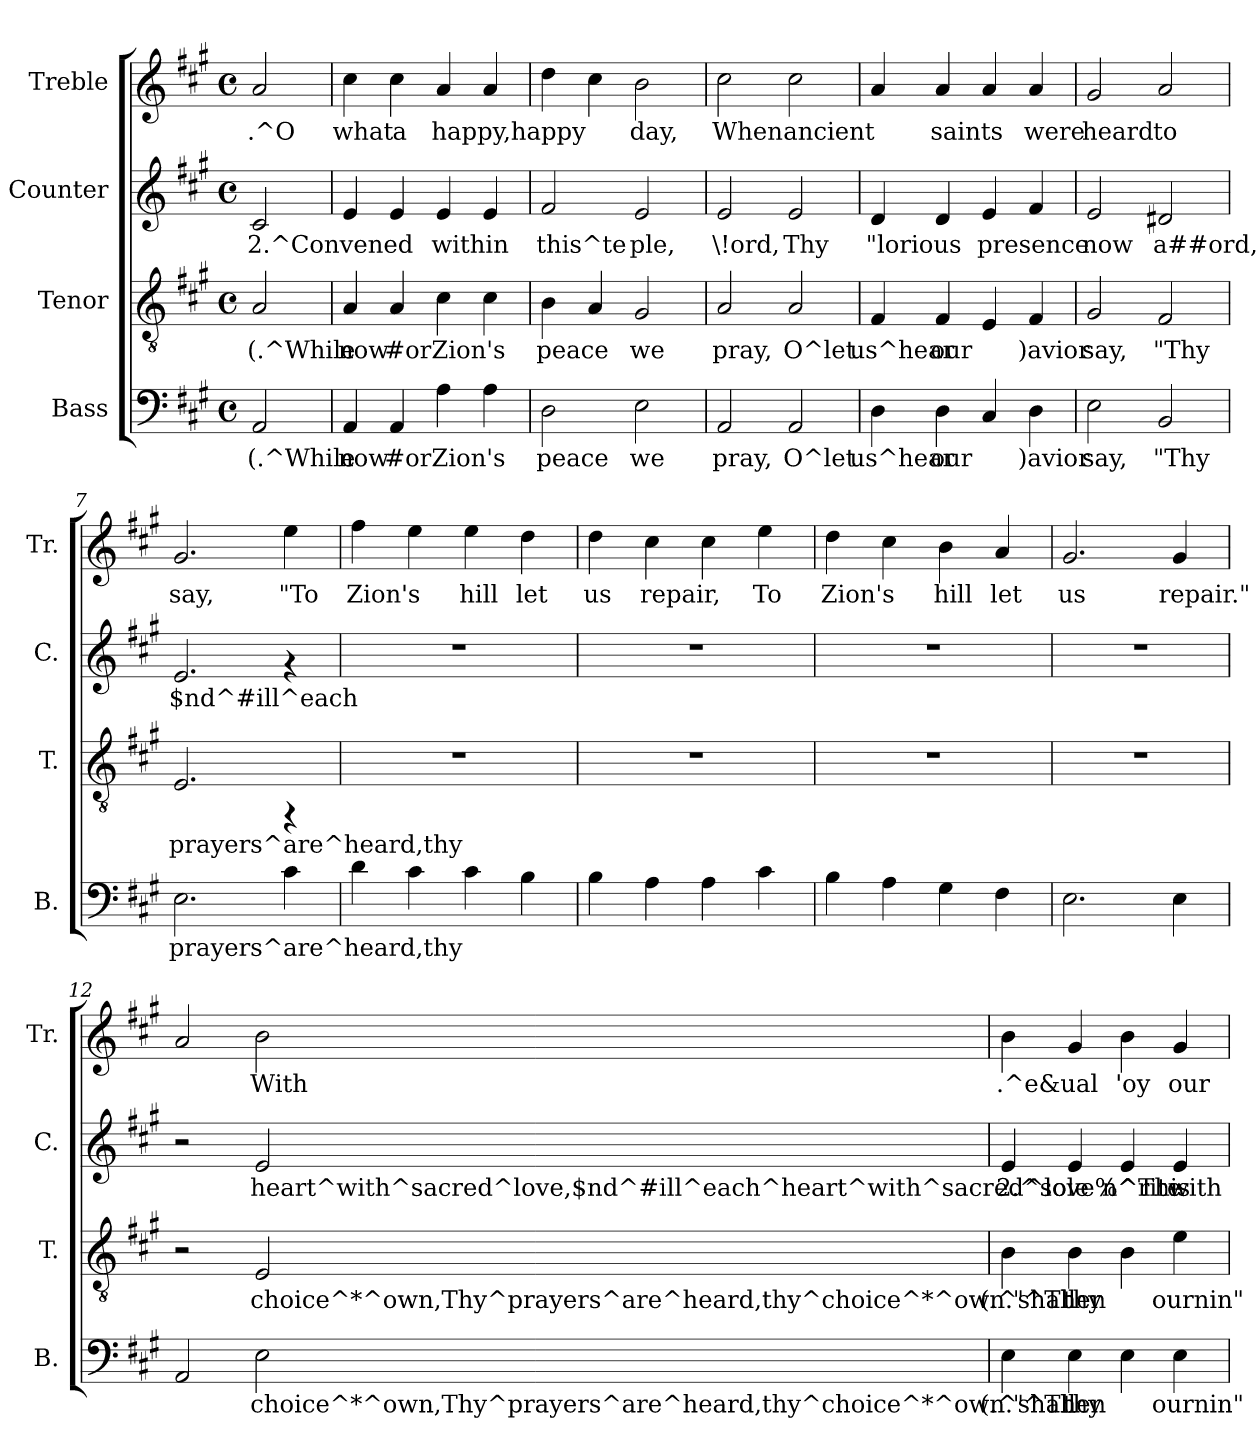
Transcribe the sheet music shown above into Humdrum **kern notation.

**kern	**text	**kern	**text	**kern	**text	**kern	**text
*part4	*part4	*part3	*part3	*part2	*part2	*part1	*part1
*staff4	*staff4	*staff3	*staff3	*staff2	*staff2	*staff1	*staff1
*I"Bass	*	*I"Tenor	*	*I"Counter	*	*I"Treble	*
*I'B.	*	*I'T.	*	*I'C.	*	*I'Tr.	*
!!LO:PB:g=z
*stria5	*	*stria5	*	*stria5	*	*stria5	*
*clefF4	*	*clefGv2	*	*clefG2	*	*clefG2	*
*k[f#c#g#]	*	*k[f#c#g#]	*	*k[f#c#g#]	*	*k[f#c#g#]	*
*A:	*	*A:	*	*A:	*	*A:	*
*M4/4	*	*M4/4	*	*M4/4	*	*M4/4	*
*met(c)	*	*met(c)	*	*met(c)	*	*met(c)	*
=1	=1	=1	=1	=1	=1	=1	=1
!	!LO:LY:b:rj	!	!LO:LY:b:rj	!	!LO:LY:b:rj	!	!LO:LY:b:rj
2AA/	(.^While	2A/	(.^While	2c#/	2.^Convened	2a</	.^O
=2	=2	=2	=2	=2	=2	=2	=2
!	!LO:LY:b:rj	!	!LO:LY:b:rj	!	!LO:LY:b:rj	!	!LO:LY:b:rj
4AA/	now	4A/	now	4e/	.	4cc#\	what
!	!LO:LY:b:rj	!	!LO:LY:b:rj	!	!LO:LY:b:rj	!	!LO:LY:b:rj
4AA/	#or	4A/	#or	4e/	.	4cc#\	a
!	!LO:LY:b:rj	!	!LO:LY:b:rj	!	!LO:LY:b:rj	!	!LO:LY:b:rj
4A\	Zion's	4c#\	Zion's	4e/	within	4a/	happy,happy
!	!LO:LY:b:rj	!	!LO:LY:b:rj	!	!LO:LY:b:rj	!	!LO:LY:b:rj
4A\	.	4c#\	.	4e/	.	4a/	.
=3	=3	=3	=3	=3	=3	=3	=3
!	!LO:LY:b:rj	!	!LO:LY:b:rj	!	!LO:LY:b:rj	!	!LO:LY:b:rj
2D\	peace	4B\	peace	2f#/	this^te	4dd\	.
!	!	!	!LO:LY:b:rj	!	!	!	!LO:LY:b:rj
.	.	4A/	.	.	.	4cc#\	.
!	!LO:LY:b:rj	!	!LO:LY:b:rj	!	!LO:LY:b:rj	!	!LO:LY:b:rj
2E\	we	2G#/	we	2e/	ple,	2b\	day,
=4	=4	=4	=4	=4	=4	=4	=4
!	!LO:LY:b:rj	!	!LO:LY:b:rj	!	!LO:LY:b:rj	!	!LO:LY:b:rj
2AA/	pray,	2A/	pray,	2e/	\!ord,	2cc#\	When
!	!LO:LY:b:rj	!	!LO:LY:b:rj	!	!LO:LY:b:rj	!	!LO:LY:b:rj
2AA/	O^let	2A/	O^let	2e/	Thy	2cc#\	ancient
=5	=5	=5	=5	=5	=5	=5	=5
!	!LO:LY:b:rj	!	!LO:LY:b:rj	!	!LO:LY:b:rj	!	!LO:LY:b:rj
4D\	us^hear	4F#/	us^hear	4d/	"lorious	4a>/	.
!	!LO:LY:b:rj	!	!LO:LY:b:rj	!	!LO:LY:b:rj	!	!LO:LY:b:rj
4D\	our	4F#/	our	4d/	.	4a/	saints
!	!LO:LY:b:rj	!	!LO:LY:b:rj	!	!LO:LY:b:rj	!	!LO:LY:b:rj
4C#/	.	4E/	.	4e/	presence	4a/	.
!	!LO:LY:b:rj	!	!LO:LY:b:rj	!	!LO:LY:b:rj	!	!LO:LY:b:rj
4D\	)avior	4F#/	)avior	4f#/	.	4a/	were
=6	=6	=6	=6	=6	=6	=6	=6
!	!LO:LY:b:rj	!	!LO:LY:b:rj	!	!LO:LY:b:rj	!	!LO:LY:b:rj
2E\	say,	2G#/	say,	2e/	now	2g#/	heard
!	!LO:LY:b:rj	!	!LO:LY:b:rj	!	!LO:LY:b:rj	!	!LO:LY:b:rj
2BB/	"Thy	2F#/	"Thy	2d#X/	a##ord,	2a/	to
=7	=7	=7	=7	=7	=7	=7	=7
!	!LO:LY:b:rj	!	!LO:LY:b:rj	!	!LO:LY:b:rj	!	!LO:LY:b:rj
2.E\	prayers^are^heard,thy	2.E/	prayers^are^heard,thy	2.e/	$nd^#ill^each	2.g#/	say,
!	!LO:LY:b:rj	!	!	!	!	!	!LO:LY:b:rj
4c#\	.	4rFF	.	4rf	.	4ee\	"To
=8	=8	=8	=8	=8	=8	=8	=8
!	!LO:LY:b:rj	!	!	!	!	!	!LO:LY:b:rj
4d\	.	1r	.	1r	.	4ff#\	Zion's
!	!LO:LY:b:rj	!	!	!	!	!	!LO:LY:b:rj
4c#\	.	.	.	.	.	4ee\	.
!	!LO:LY:b:rj	!	!	!	!	!	!LO:LY:b:rj
4c#\	.	.	.	.	.	4ee\	hill
!	!LO:LY:b:rj	!	!	!	!	!	!LO:LY:b:rj
4B\	.	.	.	.	.	4dd\	let
=9	=9	=9	=9	=9	=9	=9	=9
!	!LO:LY:b:rj	!	!	!	!	!	!LO:LY:b:rj
4B\	.	1r	.	1r	.	4dd\	us
!	!LO:LY:b:rj	!	!	!	!	!	!LO:LY:b:rj
4A\	.	.	.	.	.	4cc#\	repair,
!	!LO:LY:b:rj	!	!	!	!	!	!LO:LY:b:rj
4A\	.	.	.	.	.	4cc#\	.
!	!LO:LY:b:rj	!	!	!	!	!	!LO:LY:b:rj
4c#\	.	.	.	.	.	4ee\	To
=10	=10	=10	=10	=10	=10	=10	=10
!	!LO:LY:b:rj	!	!	!	!	!	!LO:LY:b:rj
4B\	.	1r	.	1r	.	4dd>\	Zion's
!	!LO:LY:b:rj	!	!	!	!	!	!LO:LY:b:rj
4A\	.	.	.	.	.	4cc#\	.
!	!LO:LY:b:rj	!	!	!	!	!	!LO:LY:b:rj
4G#\	.	.	.	.	.	4b\	hill
!	!LO:LY:b:rj	!	!	!	!	!	!LO:LY:b:rj
4F#\	.	.	.	.	.	4a/	let
=11	=11	=11	=11	=11	=11	=11	=11
!	!LO:LY:b:rj	!	!	!	!	!	!LO:LY:b:rj
2.E\	.	1r	.	1r	.	2.g#/	us
!	!LO:LY:b:rj	!	!	!	!	!	!LO:LY:b:rj
4E\	.	.	.	.	.	4g#/	repair."
=12	=12	=12	=12	=12	=12	=12	=12
!	!LO:LY:b:rj	!	!	!	!	!	!LO:LY:b:rj
2AA/	.	2r	.	2r	.	2a/	.
!	!LO:LY:b:rj	!	!LO:LY:b:rj	!	!LO:LY:b:rj	!	!LO:LY:b:rj
2E\	choice^*^own,Thy^prayers^are^heard,thy^choice^*^own."^Then	2E/	choice^*^own,Thy^prayers^are^heard,thy^choice^*^own."^Then	2e/	heart^with^sacred^love,$nd^#ill^each^heart^with^sacred^love%^This	2b\	With
!!LO:PB:g=z
=13	=13	=13	=13	=13	=13	=13	=13
!	!LO:LY:b:rj	!	!LO:LY:b:rj	!	!LO:LY:b:rj	!	!LO:LY:b:rj
4E\	(.^shall	4B\	(.^shall	4e/	2.^sole	4b<\	.^e&ual
!	!LO:LY:b:rj	!	!LO:LY:b:rj	!	!LO:LY:b:rj	!	!LO:LY:b:rj
4E\	thy	4B\	thy	4e/	.	4g#/	.
!	!LO:LY:b:rj	!	!LO:LY:b:rj	!	!LO:LY:b:rj	!	!LO:LY:b:rj
4E\	.	4B\	.	4e/	n^rite	4b\	'oy
!	!LO:LY:b:rj	!	!LO:LY:b:rj	!	!LO:LY:b:rj	!	!LO:LY:b:rj
4E\	ournin"	4e\	ournin"	4e/	with	4g#/	our
=	=	=	=	=	=	=	=
*-	*-	*-	*-	*-	*-	*-	*-
